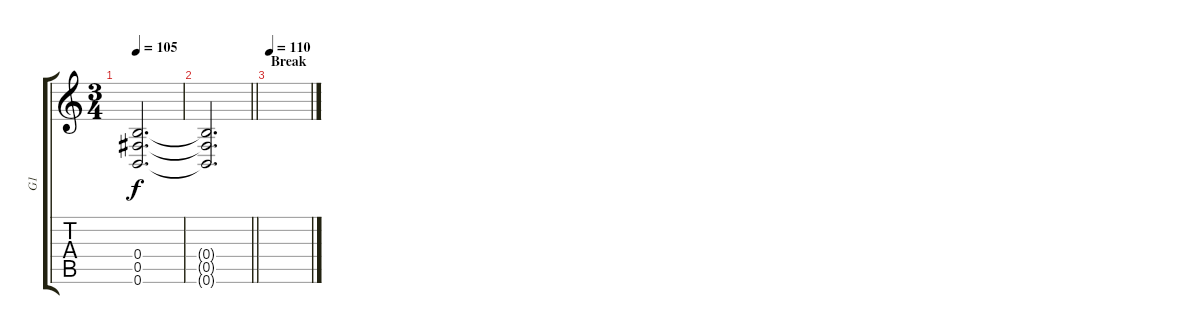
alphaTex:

\track ("G1" "G1") {instrument distortionguitar}
\staff {score tabs}
\tuning (Db4 Ab3 E3 B2 Gb2 B1) {hide}
\ts (3 4)
\tempo 105
\clef g2
\ks c
(0.4{t} 0.5{t} 0.6{t}).2{d dy f} |
\barLineRight lightlight
(0.4{t} 0.5{t} 0.6{t}).2{d} |
\section ("" "Break")
\tempo 110
